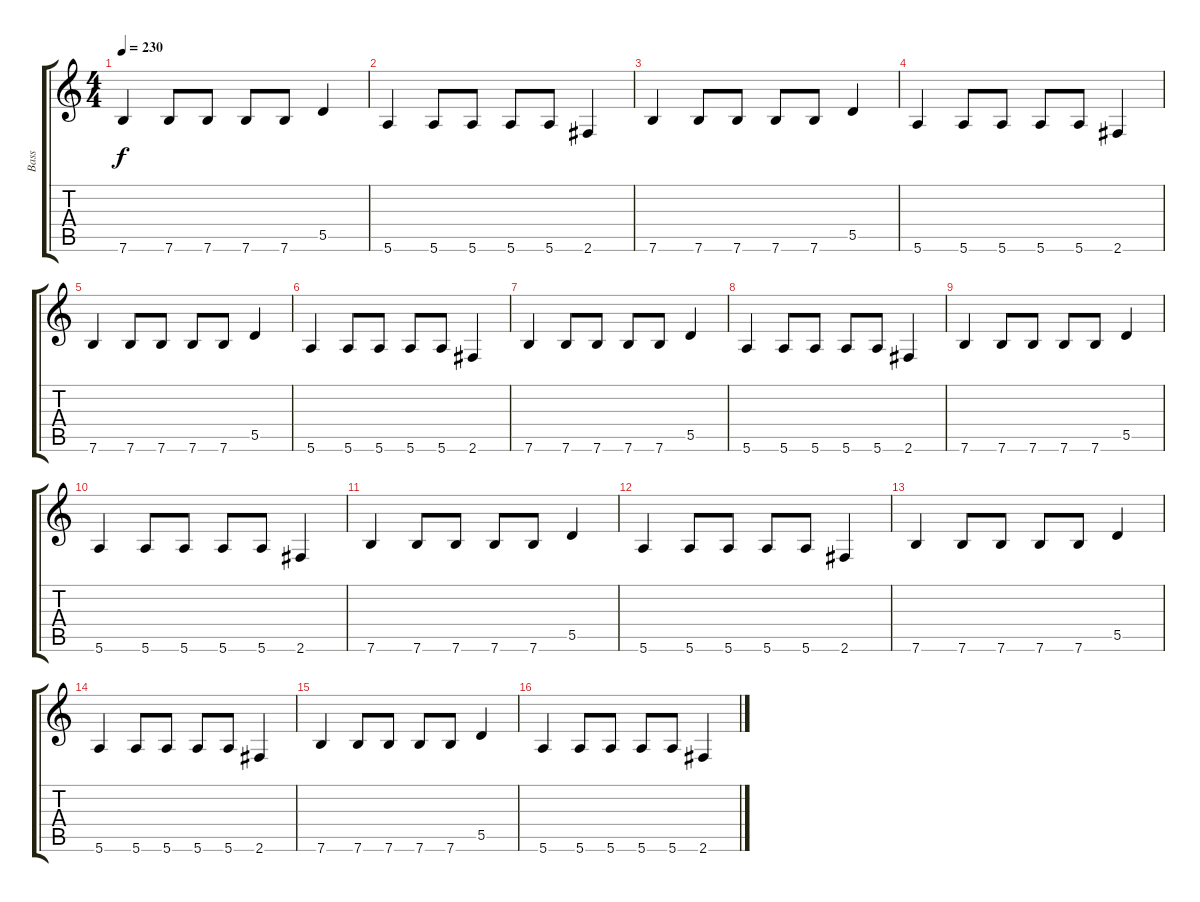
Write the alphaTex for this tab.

\track ("Bass" "Bass") {instrument electricbasspick}
\staff {score tabs}
\tuning (E4 B3 G3 D3 A2 E2) {hide}
\ts (4 4)
\tempo 230
\clef g2
\ks c
7.6.4{dy f} 7.6.8 7.6.8 7.6.8 7.6.8 5.5.4 |
5.6.4 5.6.8 5.6.8 5.6.8 5.6.8 2.6.4 |
7.6.4 7.6.8 7.6.8 7.6.8 7.6.8 5.5.4 |
5.6.4 5.6.8 5.6.8 5.6.8 5.6.8 2.6.4 |
7.6.4 7.6.8 7.6.8 7.6.8 7.6.8 5.5.4 |
5.6.4 5.6.8 5.6.8 5.6.8 5.6.8 2.6.4 |
7.6.4 7.6.8 7.6.8 7.6.8 7.6.8 5.5.4 |
5.6.4 5.6.8 5.6.8 5.6.8 5.6.8 2.6.4 |
7.6.4 7.6.8 7.6.8 7.6.8 7.6.8 5.5.4 |
5.6.4 5.6.8 5.6.8 5.6.8 5.6.8 2.6.4 |
7.6.4 7.6.8 7.6.8 7.6.8 7.6.8 5.5.4 |
5.6.4 5.6.8 5.6.8 5.6.8 5.6.8 2.6.4 |
7.6.4 7.6.8 7.6.8 7.6.8 7.6.8 5.5.4 |
5.6.4 5.6.8 5.6.8 5.6.8 5.6.8 2.6.4 |
7.6.4 7.6.8 7.6.8 7.6.8 7.6.8 5.5.4 |
5.6.4 5.6.8 5.6.8 5.6.8 5.6.8 2.6.4
